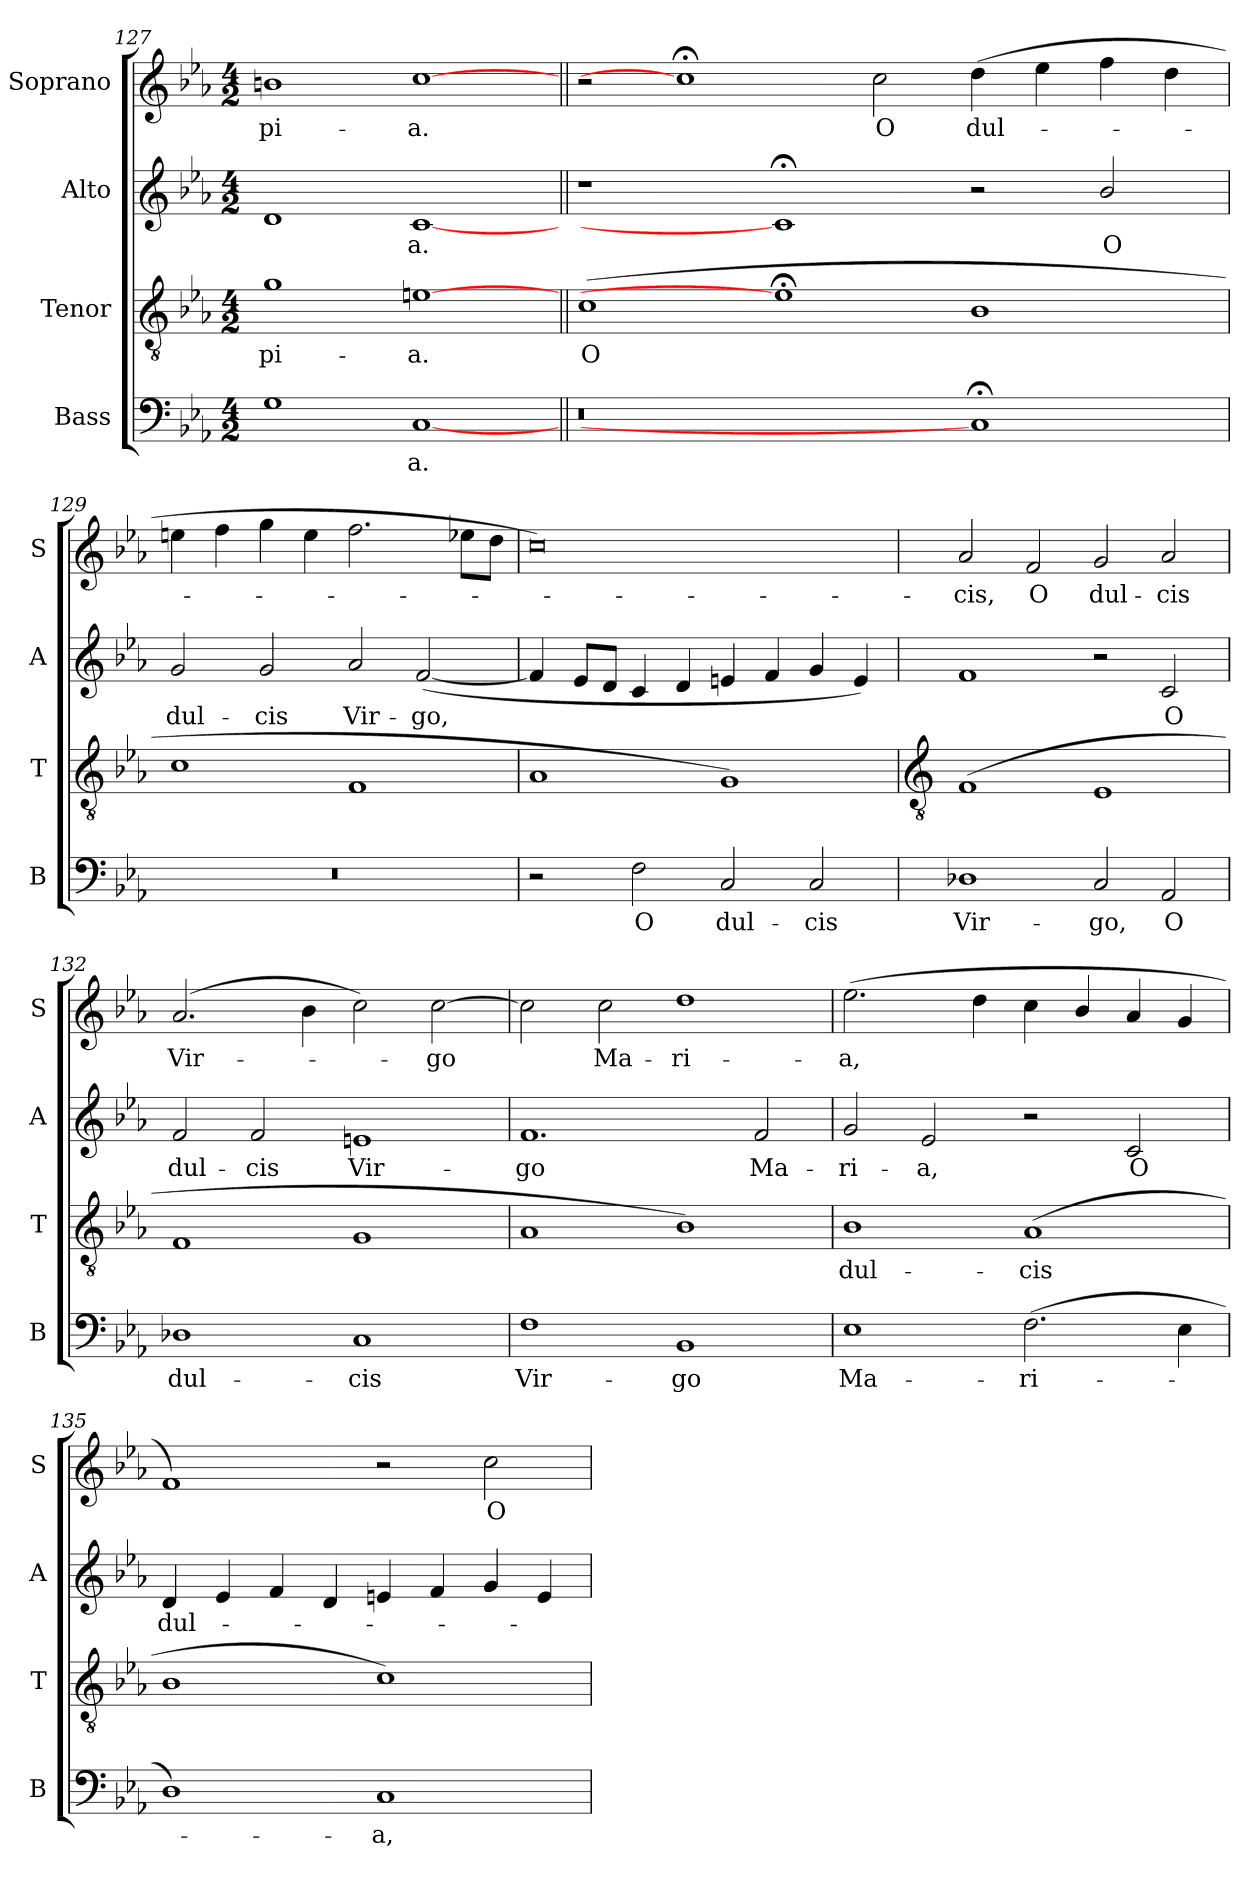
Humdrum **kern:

**kern	**text	**kern	**text	**kern	**text	**kern	**text
*part4	*part4	*part3	*part3	*part2	*part2	*part1	*part1
*staff4	*staff4	*staff3	*staff3	*staff2	*staff2	*staff1	*staff1
*I"Bass	*	*I"Tenor	*	*I"Alto	*	*I"Soprano	*
*I'B	*	*I'T	*	*I'A	*	*I'S	*
*clefF4	*	*clefGv2	*	*clefG2	*	*clefG2	*
*k[b-e-a-]	*	*k[b-e-a-]	*	*k[b-e-a-]	*	*k[b-e-a-]	*
*E-:	*	*E-:	*	*E-:	*	*E-:	*
*M4/2	*	*M4/2	*	*M4/2	*	*M4/2	*
=127	=127	=127	=127	=127	=127	=127	=127
!	!	!	!LO:LY:b	!	!	!	!LO:LY:b
1G	.	1g	pi-	1d	.	1bn	pi-
!	!LO:LY:b	!	!LO:LY:b	!	!LO:LY:b	!	!LO:LY:b
[1C	a.	[1en	-a.	[1c	a.	[1cc	-a.
=128||	=128||	=128||	=128||	=128||	=128||	=128||	=128||
!	!	!	!LO:LY:b	!	!	!	!
0r	.	(>1c	O	1r	.	2r	.
.	.	.	.	.	.	1cc;<]	.
.	.	1e;<]	.	1c;<]	.	.	.
!	!	!	!	!	!	!	!LO:LY:b
.	.	.	.	.	.	2cc	O
!	!	!	!	!	!	!	!LO:LY:b
1C;<]	.	1B-	.	2r	.	(>4dd	dul-
.	.	.	.	.	.	4ee-	.
!	!	!	!	!	!LO:LY:b	!	!
.	.	.	.	2b-/	O	4ff	.
.	.	.	.	.	.	4dd	.
=129	=129	=129	=129	=129	=129	=129	=129
!	!	!	!	!	!LO:LY:b	!	!
0r	.	1c	.	2g	dul-	4een	.
.	.	.	.	.	.	4ff	.
!	!	!	!	!	!LO:LY:b	!	!
.	.	.	.	2g	-cis	4gg	.
.	.	.	.	.	.	4ee	.
!	!	!	!	!	!LO:LY:b	!	!
.	.	1F	.	2a-	Vir-	2.ff	.
!	!	!	!	!	!LO:LY:b	!	!
.	.	.	.	(<[2f	-go,	.	.
.	.	.	.	.	.	8ee-L	.
.	.	.	.	.	.	8ddJ	.
=130	=130	=130	=130	=130	=130	=130	=130
2r	.	1A-	.	4f]	.	0cc)	.
.	.	.	.	8e-L	.	.	.
.	.	.	.	8dJ	.	.	.
!	!LO:LY:b	!	!	!	!	!	!
2F	O	.	.	4c	.	.	.
.	.	.	.	4d	.	.	.
!	!LO:LY:b	!	!	!	!	!	!
2C	dul-	1G)	.	4en	.	.	.
.	.	.	.	4f	.	.	.
!	!LO:LY:b	!	!	!	!	!	!
2C	-cis	.	.	4g	.	.	.
.	.	.	.	4e)	.	.	.
!!LO:LB:g=z
=131	=131	=131	=131	=131	=131	=131	=131
*	*	*clefGv2	*	*	*	*	*
!	!LO:LY:b	!	!	!	!	!	!LO:LY:b
1D-X	Vir-	(>1F	.	1f	.	2a-	-cis,
!	!	!	!	!	!	!	!LO:LY:b
.	.	.	.	.	.	2f	O
!	!LO:LY:b	!	!	!	!	!	!LO:LY:b
2C	-go,	1E-	.	2r	.	2g	dul-
!	!LO:LY:b	!	!	!	!LO:LY:b	!	!LO:LY:b
2AA-	O	.	.	2c	O	2a-	-cis
=132	=132	=132	=132	=132	=132	=132	=132
!	!LO:LY:b	!	!	!	!LO:LY:b	!	!LO:LY:b
1D-X	dul-	1F	.	2f	dul-	(>2.a-	Vir-
!	!	!	!	!	!LO:LY:b	!	!
.	.	.	.	2f	-cis	.	.
.	.	.	.	.	.	4b-	.
!	!LO:LY:b	!	!	!	!LO:LY:b	!	!
1C	-cis	1G	.	1en	Vir-	2cc)	.
!	!	!	!	!	!	!	!LO:LY:b
.	.	.	.	.	.	[2cc	go
=133	=133	=133	=133	=133	=133	=133	=133
!	!LO:LY:b	!	!	!	!LO:LY:b	!	!
1F	Vir-	1A-	.	1.f	-go	2cc]	.
!	!	!	!	!	!	!	!LO:LY:b
.	.	.	.	.	.	2cc	Ma-
!	!LO:LY:b	!	!	!	!	!	!LO:LY:b
1BB-	-go	1B-)	.	.	.	1dd	-ri-
!	!	!	!	!	!LO:LY:b	!	!
.	.	.	.	2f	Ma-	.	.
=134	=134	=134	=134	=134	=134	=134	=134
!	!LO:LY:b	!	!LO:LY:b	!	!LO:LY:b	!	!LO:LY:b
1E-	Ma-	1B-	dul-	2g	-ri-	(>2.ee-	-a,
!	!	!	!	!	!LO:LY:b	!	!
.	.	.	.	2e-	-a,	.	.
.	.	.	.	.	.	4dd	.
!	!LO:LY:b	!	!LO:LY:b	!	!	!	!
(>2.F	-ri-	(>1A-	-cis	2r	.	4cc	.
.	.	.	.	.	.	4b-/	.
!	!	!	!	!	!LO:LY:b	!	!
.	.	.	.	2c	O	4a-	.
4E-	.	.	.	.	.	4g	.
=135	=135	=135	=135	=135	=135	=135	=135
!	!	!	!	!	!LO:LY:b	!	!
1D)	.	1B-	.	4d	dul-	1f)	.
.	.	.	.	4e-	.	.	.
.	.	.	.	4f	.	.	.
.	.	.	.	4d	.	.	.
!	!LO:LY:b	!	!	!	!	!	!
1C	a,	1c)	.	4en	.	2r	.
.	.	.	.	4f	.	.	.
!	!	!	!	!	!	!	!LO:LY:b
.	.	.	.	4g	.	2cc	O
.	.	.	.	4e	.	.	.
=	=	=	=	=	=	=	=
*-	*-	*-	*-	*-	*-	*-	*-
